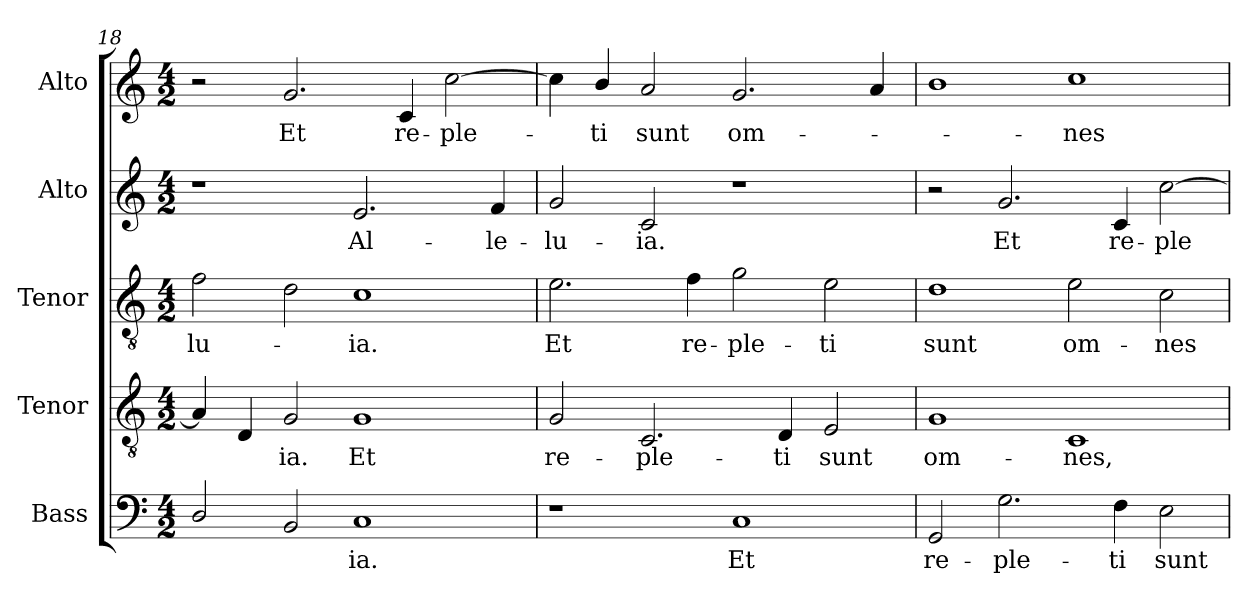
**kern	**text	**kern	**text	**kern	**text	**kern	**text	**kern	**text
*part5	*part5	*part4	*part4	*part3	*part3	*part2	*part2	*part1	*part1
*staff5	*staff5	*staff4	*staff4	*staff3	*staff3	*staff2	*staff2	*staff1	*staff1
*I"Bass	*	*I"Tenor	*	*I"Tenor	*	*I"Alto	*	*I"Alto	*
*I'B.	*	*I'T.	*	*I'T.	*	*I'A.	*	*I'A.	*
*clefF4	*	*clefGv2	*	*clefGv2	*	*clefG2	*	*clefG2	*
*	*	*ITrd7c12	*	*ITrd7c12	*	*	*	*	*
*k[]	*	*k[]	*	*k[]	*	*k[]	*	*k[]	*
*C:	*	*C:	*	*C:	*	*C:	*	*C:	*
*M4/2	*	*M4/2	*	*M4/2	*	*M4/2	*	*M4/2	*
=18	=18	=18	=18	=18	=18	=18	=18	=18	=18
!	!	!	!	!	!LO:LY:b:color=#000000	!	!	!	!
2Di/	.	4AAi/]	.	2Fi\	-lu-	1r	.	2r	.
.	.	4DDi/	.	.	.	.	.	.	.
!	!	!	!LO:LY:b:color=#000000	!	!	!	!	!	!
!	!	!	!	!	!	!	!	!	!LO:LY:b:color=#000000
2BBi/	.	2GGi/	-ia.	2Di\	.	.	.	2.gi/	Et
!	!LO:LY:b:color=#000000	!	!	!	!	!	!	!	!
!	!	!	!LO:LY:b:color=#000000	!	!	!	!	!	!
!	!	!	!	!	!LO:LY:b:color=#000000	!	!	!	!
!	!	!	!	!	!	!	!LO:LY:b:color=#000000	!	!
1Ci	-ia.	1GGi	Et	1Ci	-ia.	2.ei/	Al-	.	.
!	!	!	!	!	!	!	!	!	!LO:LY:b:color=#000000
.	.	.	.	.	.	.	.	4ci/	re-
!	!	!	!	!	!	!	!	!	!LO:LY:b:color=#000000
.	.	.	.	.	.	.	.	[2cci\	-ple-
!	!	!	!	!	!	!	!LO:LY:b:color=#000000	!	!
.	.	.	.	.	.	4fi/	-le-	.	.
!!LO:LB:g=z
=19	=19	=19	=19	=19	=19	=19	=19	=19	=19
!	!	!	!LO:LY:b:color=#000000	!	!	!	!	!	!
!	!	!	!	!	!LO:LY:b:color=#000000	!	!	!	!
!	!	!	!	!	!	!	!LO:LY:b:color=#000000	!	!
1r	.	2GGi/	re-	2.Ei\	Et	2gi/	-lu-	4cci\]	.
!	!	!	!	!	!	!	!	!	!LO:LY:b:color=#000000
.	.	.	.	.	.	.	.	4bi/	-ti
!	!	!	!LO:LY:b:color=#000000	!	!	!	!	!	!
!	!	!	!	!	!	!	!LO:LY:b:color=#000000	!	!
!	!	!	!	!	!	!	!	!	!LO:LY:b:color=#000000
.	.	2.CCi/	-ple-	.	.	2ci/	-ia.	2ai/	sunt
!	!	!	!	!	!LO:LY:b:color=#000000	!	!	!	!
.	.	.	.	4Fi\	re-	.	.	.	.
!	!LO:LY:b:color=#000000	!	!	!	!	!	!	!	!
!	!	!	!	!	!LO:LY:b:color=#000000	!	!	!	!
!	!	!	!	!	!	!	!	!	!LO:LY:b:color=#000000
1Ci	Et	.	.	2Gi\	-ple-	1r	.	2.gi/	om-
!	!	!	!LO:LY:b:color=#000000	!	!	!	!	!	!
.	.	4DDi/	-ti	.	.	.	.	.	.
!	!	!	!LO:LY:b:color=#000000	!	!	!	!	!	!
!	!	!	!	!	!LO:LY:b:color=#000000	!	!	!	!
.	.	2EEi/	sunt	2Ei\	-ti	.	.	.	.
.	.	.	.	.	.	.	.	4ai/	.
=20	=20	=20	=20	=20	=20	=20	=20	=20	=20
!	!LO:LY:b:color=#000000	!	!	!	!	!	!	!	!
!	!	!	!LO:LY:b:color=#000000	!	!	!	!	!	!
!	!	!	!	!	!LO:LY:b:color=#000000	!	!	!	!
2GGi/	re-	1GGi	om-	1Di	sunt	2r	.	1bi	.
!	!LO:LY:b:color=#000000	!	!	!	!	!	!	!	!
!	!	!	!	!	!	!	!LO:LY:b:color=#000000	!	!
2.Gi\	-ple-	.	.	.	.	2.gi/	Et	.	.
!	!	!	!LO:LY:b:color=#000000	!	!	!	!	!	!
!	!	!	!	!	!LO:LY:b:color=#000000	!	!	!	!
!	!	!	!	!	!	!	!	!	!LO:LY:b:color=#000000
.	.	1CCi	-nes,	2Ei\	om-	.	.	1cci	-nes
!	!LO:LY:b:color=#000000	!	!	!	!	!	!	!	!
!	!	!	!	!	!	!	!LO:LY:b:color=#000000	!	!
4Fi\	-ti	.	.	.	.	4ci/	re-	.	.
!	!LO:LY:b:color=#000000	!	!	!	!	!	!	!	!
!	!	!	!	!	!LO:LY:b:color=#000000	!	!	!	!
!	!	!	!	!	!	!	!LO:LY:b:color=#000000	!	!
2Ei\	sunt	.	.	2Ci\	-nes	[2cci\	-ple-	.	.
=	=	=	=	=	=	=	=	=	=
*-	*-	*-	*-	*-	*-	*-	*-	*-	*-
